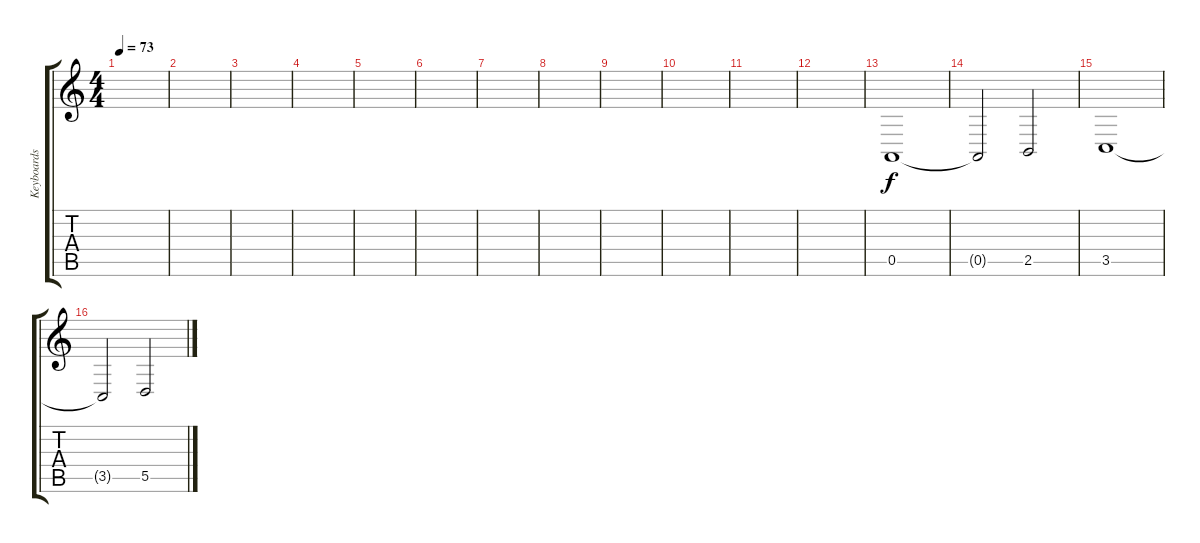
\track ("Keyboards 4" "Keyboards ") {instrument synthstrings1}
\staff {score tabs}
\tuning (E4 B3 G3 D3 A2 E2) {hide}
\ts (4 4)
\tempo 73
\clef g2
\ks c
|
|
|
|
|
|
|
|
|
|
|
|
0.5.1 |
0.5{t}.2 2.5.2 |
3.5.1 |
3.5{t}.2 5.5.2
